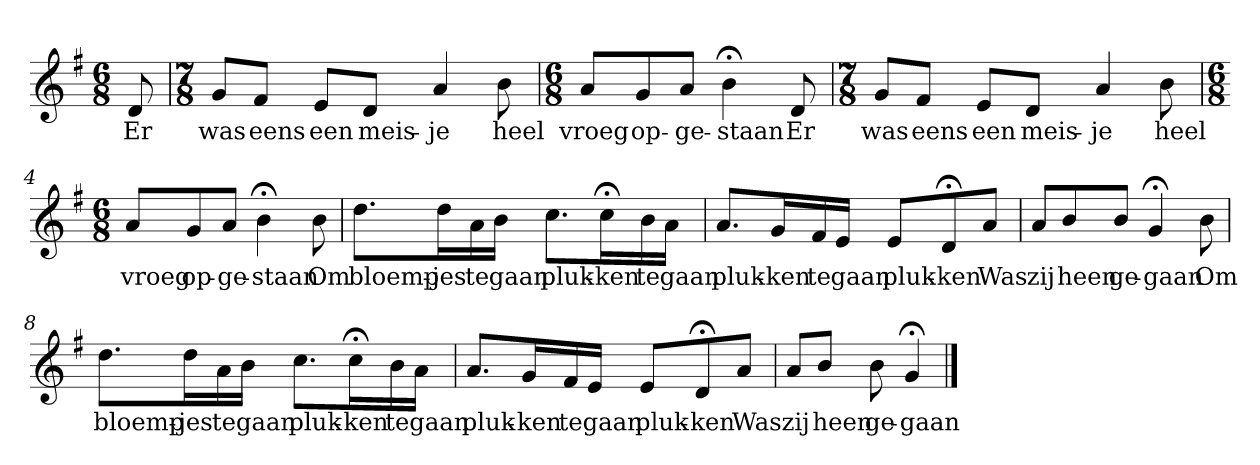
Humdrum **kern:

**kern	**text
*part1	*part1
*staff1	*staff1
*k[f#]	*
*G:	*
*M6/8	*
*MM120	*
=	=
8d	Er
=1	=1
*M7/8	*
8gL	was
8f#J	eens
8eL	een
8dJ	meis-
4a	-je
8b	heel
=2	=2
*M6/8	*
8aL	vroeg
8g	op-
8aJ	-ge-
4b;<	-staan
8d	Er
=3	=3
*M7/8	*
8gL	was
8f#J	eens
8eL	een
8dJ	meis-
4a	-je
8b	heel
=4	=4
*M6/8	*
8aL	vroeg
8g	op-
8aJ	-ge-
4b;<	-staan
8b	Om
=5	=5
8.ddL	bloemp-
16ddL	-jes
16a	te
16bJJ	gaan
8.ccL	pluk-
16cc;<L	-ken
16b	te
16aJJ	gaan
=6	=6
8.aL	pluk-
16gL	-ken
16f#	te
16eJJ	gaan
8eL	pluk-
8d;<	-ken
8aJ	Was
=7	=7
8aL	zij
8b	heen
8bJ	ge-
4g;<	-gaan
8b	Om
=8	=8
8.ddL	bloemp-
16ddL	-jes
16a	te
16bJJ	gaan
8.ccL	pluk-
16cc;<L	-ken
16b	te
16aJJ	gaan
=9	=9
8.aL	pluk-
16gL	-ken
16f#	te
16eJJ	gaan
8eL	pluk-
8d;<	-ken
8aJ	Was
=10	=10
8aL	zij
8bJ	heen
8b	ge-
4g;<	-gaan
==	==
*-	*-
